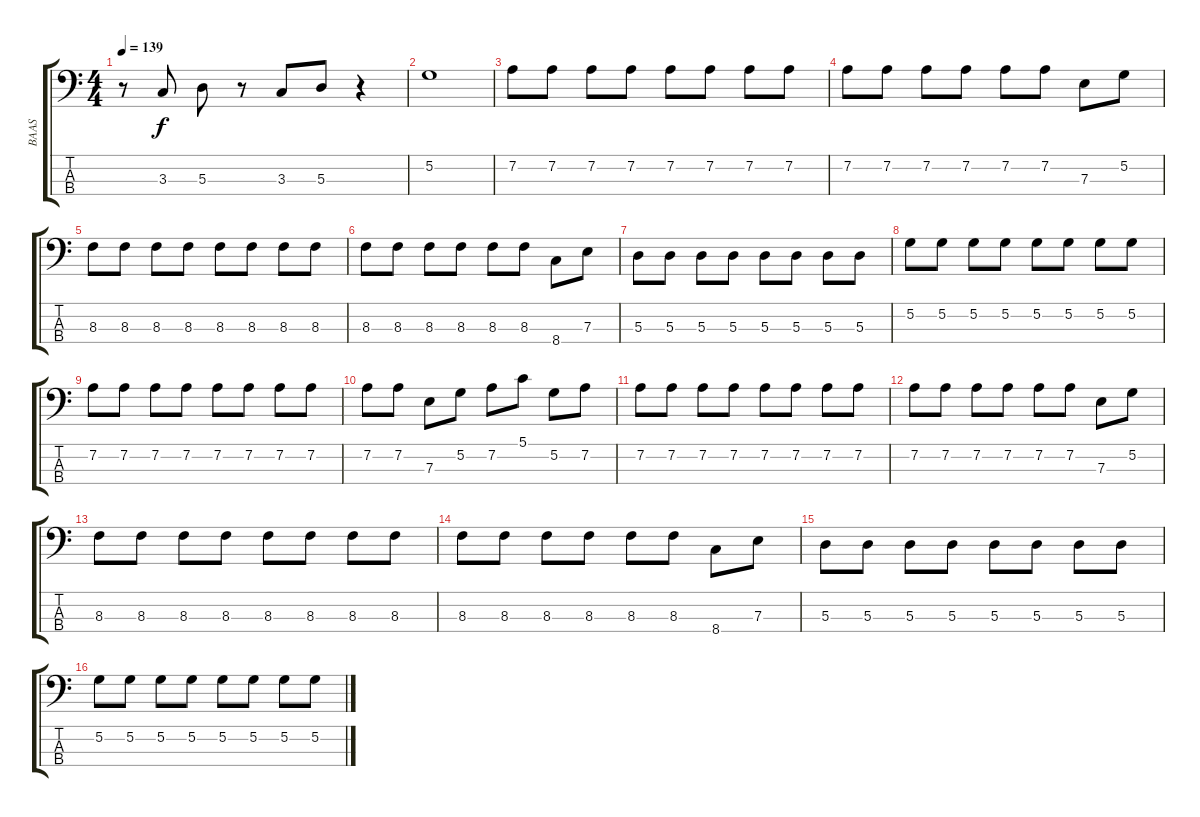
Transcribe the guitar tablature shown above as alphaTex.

\track ("BAAS" "BAAS") {instrument electricbassfinger}
\staff {score tabs}
\tuning (G2 D2 A1 E1) {hide}
\ts (4 4)
\tempo 139
\clef f4
\ks c
r.8{dy f} 3.3.8 5.3.8 r.8 3.3.8 5.3.8 r.4 |
5.2.1 |
7.2.8 7.2.8 7.2.8 7.2.8 7.2.8 7.2.8 7.2.8 7.2.8 |
7.2.8 7.2.8 7.2.8 7.2.8 7.2.8 7.2.8 7.3.8 5.2.8 |
8.3.8 8.3.8 8.3.8 8.3.8 8.3.8 8.3.8 8.3.8 8.3.8 |
8.3.8 8.3.8 8.3.8 8.3.8 8.3.8 8.3.8 8.4.8 7.3.8 |
5.3.8 5.3.8 5.3.8 5.3.8 5.3.8 5.3.8 5.3.8 5.3.8 |
5.2.8 5.2.8 5.2.8 5.2.8 5.2.8 5.2.8 5.2.8 5.2.8 |
7.2.8 7.2.8 7.2.8 7.2.8 7.2.8 7.2.8 7.2.8 7.2.8 |
7.2.8 7.2.8 7.3.8 5.2.8 7.2.8 5.1.8 5.2.8 7.2.8 |
7.2.8 7.2.8 7.2.8 7.2.8 7.2.8 7.2.8 7.2.8 7.2.8 |
7.2.8 7.2.8 7.2.8 7.2.8 7.2.8 7.2.8 7.3.8 5.2.8 |
8.3.8 8.3.8 8.3.8 8.3.8 8.3.8 8.3.8 8.3.8 8.3.8 |
8.3.8 8.3.8 8.3.8 8.3.8 8.3.8 8.3.8 8.4.8 7.3.8 |
5.3.8 5.3.8 5.3.8 5.3.8 5.3.8 5.3.8 5.3.8 5.3.8 |
5.2.8 5.2.8 5.2.8 5.2.8 5.2.8 5.2.8 5.2.8 5.2.8
